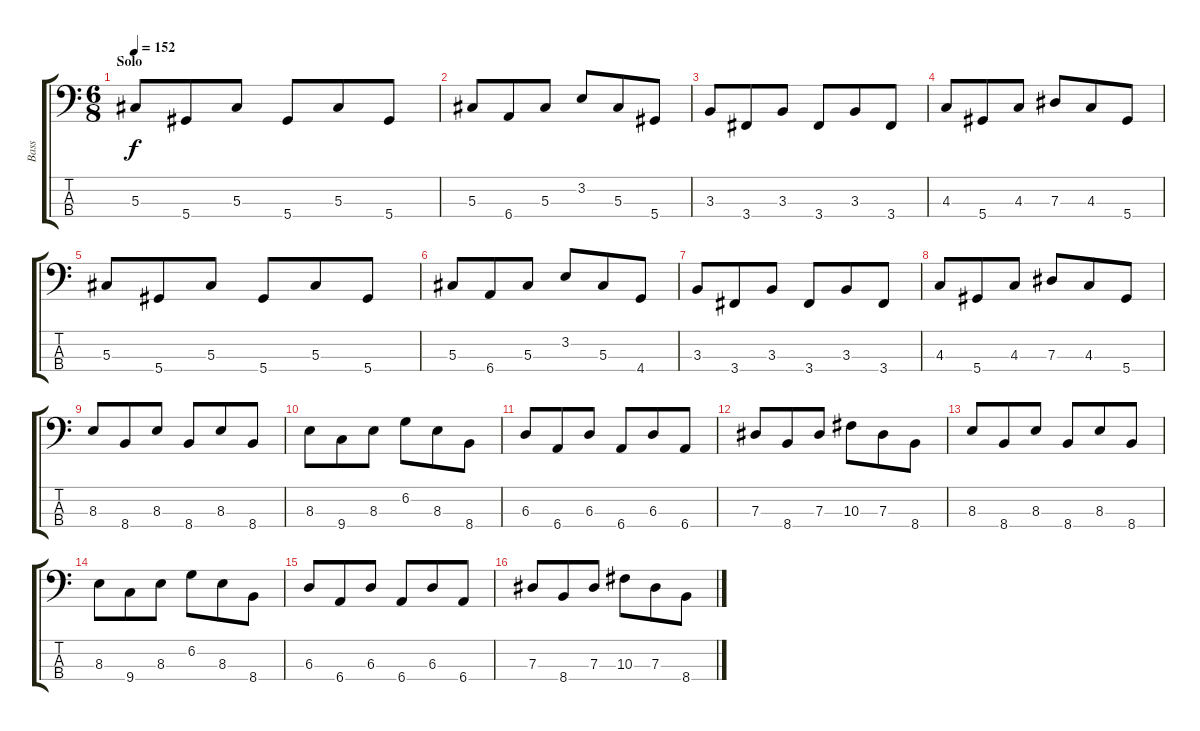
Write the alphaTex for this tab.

\track ("Bass" "Bass") {instrument electricbassfinger}
\staff {score tabs}
\tuning (Gb2 Db2 Ab1 Eb1) {hide}
\ts (6 8)
\section ("" "Solo")
\tempo 152
\clef f4
\ks c
5.3.8{dy f} 5.4.8 5.3.8 5.4.8 5.3.8 5.4.8 |
5.3.8 6.4.8 5.3.8 3.2.8 5.3.8 5.4.8 |
3.3.8 3.4.8 3.3.8 3.4.8 3.3.8 3.4.8 |
4.3.8 5.4.8 4.3.8 7.3.8 4.3.8 5.4.8 |
5.3.8 5.4.8 5.3.8 5.4.8 5.3.8 5.4.8 |
5.3.8 6.4.8 5.3.8 3.2.8 5.3.8 4.4.8 |
3.3.8 3.4.8 3.3.8 3.4.8 3.3.8 3.4.8 |
4.3.8 5.4.8 4.3.8 7.3.8 4.3.8 5.4.8 |
8.3.8 8.4.8 8.3.8 8.4.8 8.3.8 8.4.8 |
8.3.8 9.4.8 8.3.8 6.2.8 8.3.8 8.4.8 |
6.3.8 6.4.8 6.3.8 6.4.8 6.3.8 6.4.8 |
7.3.8 8.4.8 7.3.8 10.3.8 7.3.8 8.4.8 |
8.3.8 8.4.8 8.3.8 8.4.8 8.3.8 8.4.8 |
8.3.8 9.4.8 8.3.8 6.2.8 8.3.8 8.4.8 |
6.3.8 6.4.8 6.3.8 6.4.8 6.3.8 6.4.8 |
7.3.8 8.4.8 7.3.8 10.3.8 7.3.8 8.4.8
